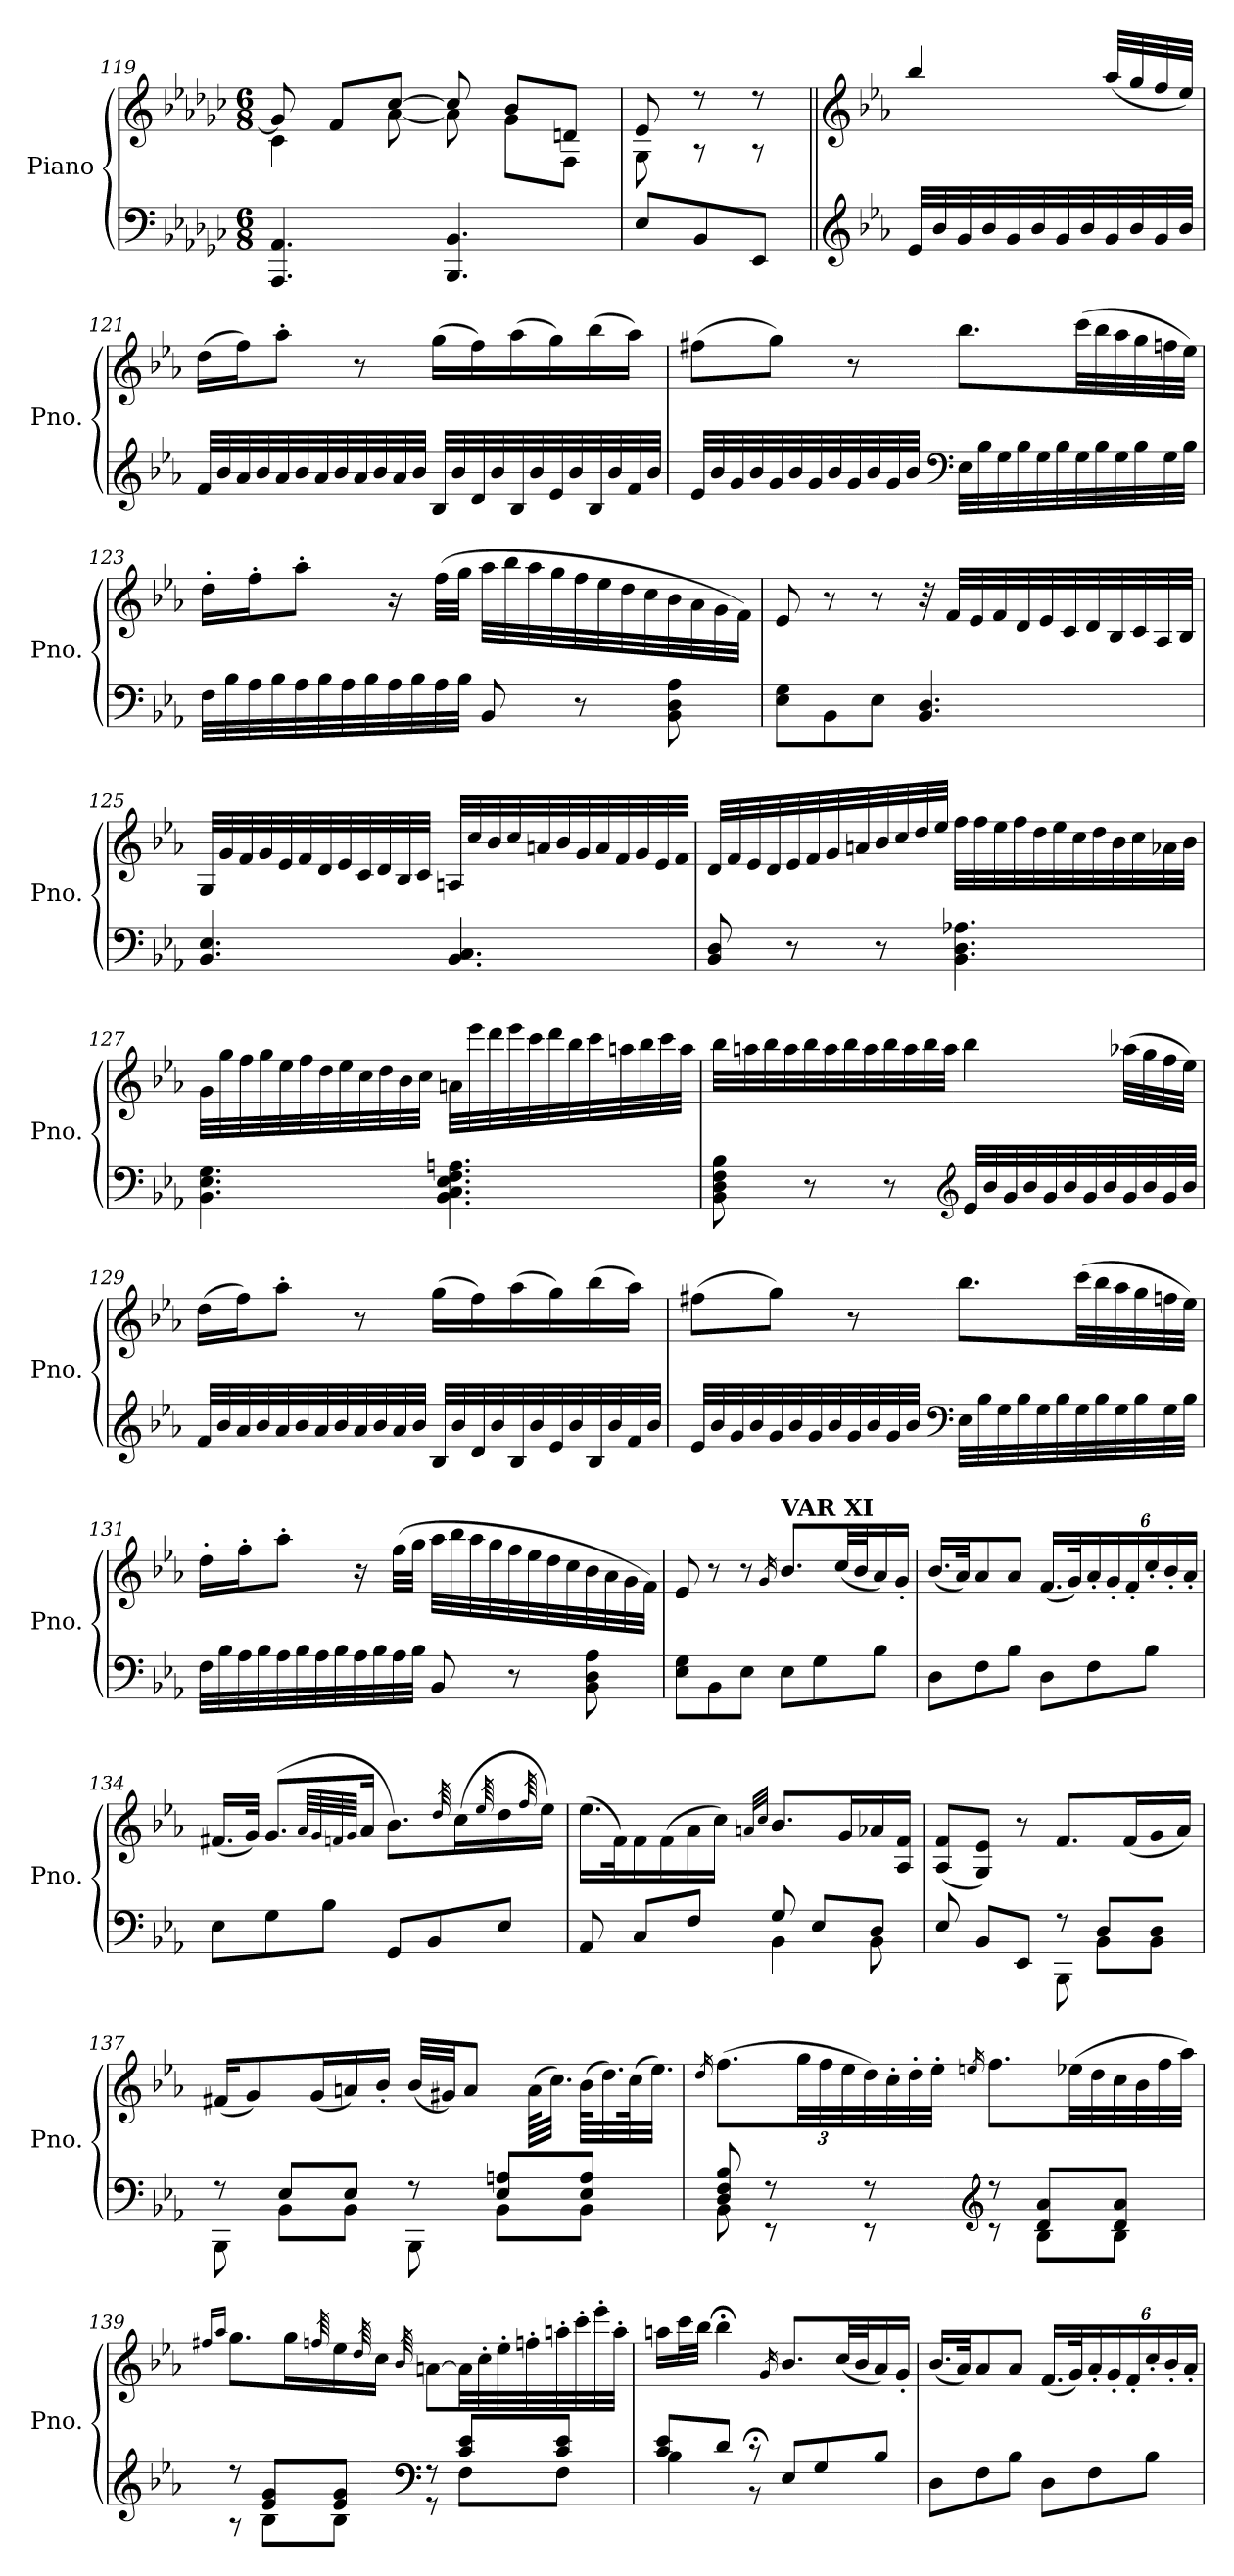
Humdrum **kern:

**kern	**kern
*part1	*part1
*staff2	*staff1
*I"Piano	*
*I'Pno.	*
*clefF4	*clefG2
*k[b-e-a-d-g-c-]	*k[b-e-a-d-g-c-]
*M6/8	*M6/8
=119	=119
*	*^
4.AAA-/ 4.AA-/	8g-/]	4c-\
.	8f/L	.
.	[8cc-/J	[8a-\
4.BBB-/ 4.BB-/	8cc-/]	8a-\]
.	8b-/L	8g-\L
.	8dn/J	8F\J
=120	=120	=120
8E-/L	8e-/	8G-\
8BB-/	8r	8r
8EE-/J	8r	8r
*	*v	*v
=120X2||	=120X2||
*clefG2	*clefG2
*k[b-e-a-]	*k[b-e-a-]
*	*^
!	!LO:TX:a:B:t=VAR X	!
*	*v	*v
32e-/LLL	4bb-/
32b-/	.
32g/	.
32b-/	.
32g/	.
32b-/	.
32g/	.
32b-/	.
32g/	(>32aa-/LLL
32b-/	32gg/
32g/	32ff/
32b-/JJJ	32ee-/JJJ)
!!LO:LB:g=z
=121	=121
32f/LLL	(>16dd\LL
32b-/	.
32a-/	16ff\J)
32b-/	.
32a-/	8aa-'\J
32b-/	.
32a-/	.
32b-/	.
32a-/	8r
32b-/	.
32a-/	.
32b-/JJJ	.
32B-/LLL	(>16gg\LL
32b-/	.
32d/	16ff\)
32b-/	.
32B-/	(>16aa-\
32b-/	.
32e-/	16gg\)
32b-/	.
32B-/	(>16bb-\
32b-/	.
32f/	16aa-\JJ)
32b-/JJJ	.
!!LO:LB:g=z
=122	=122
32e-/LLL	(>8ff#X\L
32b-/	.
32g/	.
32b-/	.
32g/	8gg\J)
32b-/	.
32g/	.
32b-/	.
32g/	8r
32b-/	.
32g/	.
32b-/JJJ	.
*clefF4	*
32E-\LLL	8.bb-\L
32B-\	.
32G\	.
32B-\	.
32G\	.
32B-\	.
32G\	(>32ccc\LL
32B-\	32bb-\
32G\	32aa-\
32B-\	32gg\
32G\	32ffn\
32B-\JJJ	32ee-\JJJ)
!!LO:PB:g=z
=123	=123
32F\LLL	16dd'\LL
32B-\	.
32A-\	16ff'\J
32B-\	.
32A-\	8aa-'\J
32B-\	.
32A-\	.
32B-\	.
32A-\	16r
32B-\	.
32A-\	(>32ff\LLL
32B-\JJJ	32gg\JJJ
8BB-/	32aa-\LLL
.	32bb-\
.	32aa-\
.	32gg\
8r	32ff\
.	32ee-\
.	32dd\
.	32cc\
8BB-\ 8D\ 8A-\	32b-\
.	32a-\
.	32g\
.	32f\JJJ)
=124	=124
8E-\ 8G\L	8e-/
8BB-\	8r
8E-\J	8r
4.BB-/ 4.D/	32r
.	32f/LLL
.	32e-/
.	32f/
.	32d/
.	32e-/
.	32c/
.	32d/
.	32B-/
.	32c/
.	32A-/
.	32B-/JJJ
!!LO:LB:g=z
=125	=125
4.BB-/ 4.E-/	32G/LLL
.	32g/
.	32f/
.	32g/
.	32e-/
.	32f/
.	32d/
.	32e-/
.	32c/
.	32d/
.	32B-/
.	32c/JJJ
4.BB-/ 4.C/	32An/LLL
.	32cc/
.	32b-/
.	32cc/
.	32an/
.	32b-/
.	32g/
.	32a/
.	32f/
.	32g/
.	32e-/
.	32f/JJJ
!!LO:LB:g=z
=126	=126
8BB-/ 8D/	32d/LLL
.	32f/
.	32e-/
.	32d/
8r	32e-/
.	32f/
.	32g/
.	32an/
8r	32b-/
.	32cc/
.	32dd/
.	32ee-/JJJ
4.BB-\ 4.D\ 4.A-X\	32ff\LLL
.	32ff\
.	32ee-\
.	32ff\
.	32dd\
.	32ee-\
.	32cc\
.	32dd\
.	32b-\
.	32cc\
.	32a-X\
.	32b-\JJJ
!!LO:LB:g=z
=127	=127
4.BB-\ 4.E-\ 4.G\	32g\LLL
.	32gg\
.	32ff\
.	32gg\
.	32ee-\
.	32ff\
.	32dd\
.	32ee-\
.	32cc\
.	32dd\
.	32b-\
.	32cc\JJJ
4.BB-\ 4.C\ 4.E-\ 4.F\ 4.An\	32an\LLL
.	32eee-\
.	32ddd\
.	32eee-\
.	32ccc\
.	32ddd\
.	32bb-\
.	32ccc\
.	32aan\
.	32bb-\
.	32ccc\
.	32aa\JJJ
!!LO:LB:g=z
=128	=128
8BB-\ 8D\ 8F\ 8B-\	32bb-\LLL
.	32aan\
.	32bb-\
.	32aa\
8r	32bb-\
.	32aa\
.	32bb-\
.	32aa\
8r	32bb-\
.	32aa\
.	32bb-\
.	32aa\JJJ
*clefG2	*
32e-/LLL	4bb-\
32b-/	.
32g/	.
32b-/	.
32g/	.
32b-/	.
32g/	.
32b-/	.
32g/	(>32aa-X\LLL
32b-/	32gg\
32g/	32ff\
32b-/JJJ	32ee-\JJJ)
!!LO:LB:g=z
=129	=129
32f/LLL	(>16dd\LL
32b-/	.
32a-/	16ff\J)
32b-/	.
32a-/	8aa-'\J
32b-/	.
32a-/	.
32b-/	.
32a-/	8r
32b-/	.
32a-/	.
32b-/JJJ	.
32B-/LLL	(>16gg\LL
32b-/	.
32d/	16ff\)
32b-/	.
32B-/	(>16aa-\
32b-/	.
32e-/	16gg\)
32b-/	.
32B-/	(>16bb-\
32b-/	.
32f/	16aa-\JJ)
32b-/JJJ	.
!!LO:PB:g=z
=130	=130
32e-/LLL	(>8ff#X\L
32b-/	.
32g/	.
32b-/	.
32g/	8gg\J)
32b-/	.
32g/	.
32b-/	.
32g/	8r
32b-/	.
32g/	.
32b-/JJJ	.
*clefF4	*
32E-\LLL	8.bb-\L
32B-\	.
32G\	.
32B-\	.
32G\	.
32B-\	.
32G\	(>32ccc\LL
32B-\	32bb-\
32G\	32aa-\
32B-\	32gg\
32G\	32ffn\
32B-\JJJ	32ee-\JJJ)
!!LO:LB:g=z
=131	=131
32F\LLL	16dd'\LL
32B-\	.
32A-\	16ff'\J
32B-\	.
32A-\	8aa-'\J
32B-\	.
32A-\	.
32B-\	.
32A-\	16r
32B-\	.
32A-\	(>32ff\LLL
32B-\JJJ	32gg\JJJ
8BB-/	32aa-\LLL
.	32bb-\
.	32aa-\
.	32gg\
8r	32ff\
.	32ee-\
.	32dd\
.	32cc\
8BB-\ 8D\ 8A-\	32b-\
.	32a-\
.	32g\
.	32f\JJJ)
=132	=132
8E-\ 8G\L	8e-/
8BB-\	8r
8E-\J	8r
.	16qg/
!	!LO:TX:a:B:t=VAR XI
8E-\L	8.b-/L
8G\	.
.	(<32cc/LL
.	32b-/J
8B-\J	16a-/)
.	16g'/JJ
=133	=133
8D\L	(<16.b-/LL
.	32a-/JK)
8F\	8a-/
8B-\J	8a-/J
8D\L	(<16.f/LL
.	32g/K)
*	*Xbrackettup
8F\	24a-'/
.	24g'/
.	24f'/
8B-\J	24cc'/
.	24b-'/
.	24a-'/JJ
!!LO:LB:g=z
=134	=134
8E-\L	(<16.f#X/LL
.	32g/JJk)
8G\	(>8.g/L
8B-\J	.
.	64qa-/LLLL
.	64qg/
.	64qfn/
.	64qg/JJJJ
.	16a-/Jk
8GG/L	8.b-\L)
8BB-/	.
.	64qdd/
.	(>16cc\L
.	64qee-/
8E-/J	16dd\
.	64qff/
.	16ee-\JJ)
=135	=135
*^	*
8AA-/	4.ryy	(>16.ee-\LL
.	.	32f\K)
8C/L	.	16f\
.	.	(>16f\
8F/J	.	16a-\
.	.	16cc\JJ)
.	.	32qan/LLL
.	.	32qcc/JJJ
8G/	4BB-\	8.b-/L
8E-/L	.	.
.	.	16g/L
8D/J	8BB-\	16a-X/
.	.	16A-/ 16f/JJ
=136	=136	=136
8E-/	4.ryy	(<8A-/ 8f/L
8BB-/L	.	8G/ 8e-/J)
8EE-/J	.	8r
8r	8BBB-\	8.f/L
8D/L	8BB-\L	.
.	.	(<16f/L
8D/J	8BB-\J	16g/
.	.	16a-/JJ)
!!LO:LB:g=z
=137	=137	=137
8r	8BBB-\	(<16f#X/KL
.	.	8g/)
8E-/L	8BB-\L	.
.	.	(<16g/L
8E-/J	8BB-\J	16an/)
.	.	16b-'/JJ
8r	8BBB-\	(<32b-/LLL
.	.	32g#X/JJ)
.	.	8a/J
8E-/ 8An/L	8BB-\L	.
.	.	(>64a\KLLL
.	.	32.cc\JJJ)
8E-/ 8A/J	8BB-\J	(>64b-\KLLL
.	.	32.dd\)
.	.	(>64cc\K
.	.	32.ee-\JJJ)
=138	=138	=138
.	.	16qdd/
8D/ 8F/ 8B-/	8BB-\	(>8.ff\L
8r	8r	.
.	.	48gg\LL
.	.	48ff\
.	.	48ee-\
8r	8r	32dd\)
.	.	32cc'\
.	.	32dd'\
.	.	32ee-'\JJJ
*clefG2	*	*
.	.	16qeen/
8r	8r	8.ff\L
8d/ 8a-/L	8B-\L	.
.	.	(>32ee-X\LL
.	.	32dd\
8d/ 8a-/J	8B-\J	32cc\
.	.	32b-\
.	.	32ff\
.	.	32aa-\JJJ)
!!LO:LB:g=z
=139	=139	=139
.	.	16qff#X/LL
.	.	16qaa-/JJ
8r	8r	8.gg\L
8e-/ 8g/L	8B-\L	.
.	.	16gg\L
.	.	64qffn/
8e-/ 8g/J	8B-\J	16ee-\
.	.	64qdd/
.	.	16cc\JJ
*clefF4	*	*
.	.	64qb-/
8r	8r	[8an\L
8c/ 8e-/L	8F\L	32a\LL]
.	.	32cc'\
.	.	32ee-'\
.	.	32ff'\
8c/ 8e-/J	8F\J	32aan'\
.	.	32ccc'\
.	.	32eee-'\
.	.	32aa'\JJJ
=140	=140	=140
8c/ 8e-/L	4B-\	16aan\LL
.	.	32ccc\L
.	.	32bb-\JJJ
8d/J	.	4bb-;<\
8r;<	8r	.
.	.	16qg/
8E-/L	4.ryy	8.b-/L
8G/	.	.
.	.	(<32cc/LL
.	.	32b-/J
8B-/J	.	16a-/)
.	.	16g'/JJ
*v	*v	*
=141	=141
8D\L	(<16.b-/LL
.	32a-/JK)
8F\	8a-/
8B-\J	8a-/J
8D\L	(<16.f/LL
.	32g/K)
8F\	24a-'/
.	24g'/
.	24f'/
8B-\J	24cc'/
.	24b-'/
.	24a-'/JJ
=	=
*-	*-
